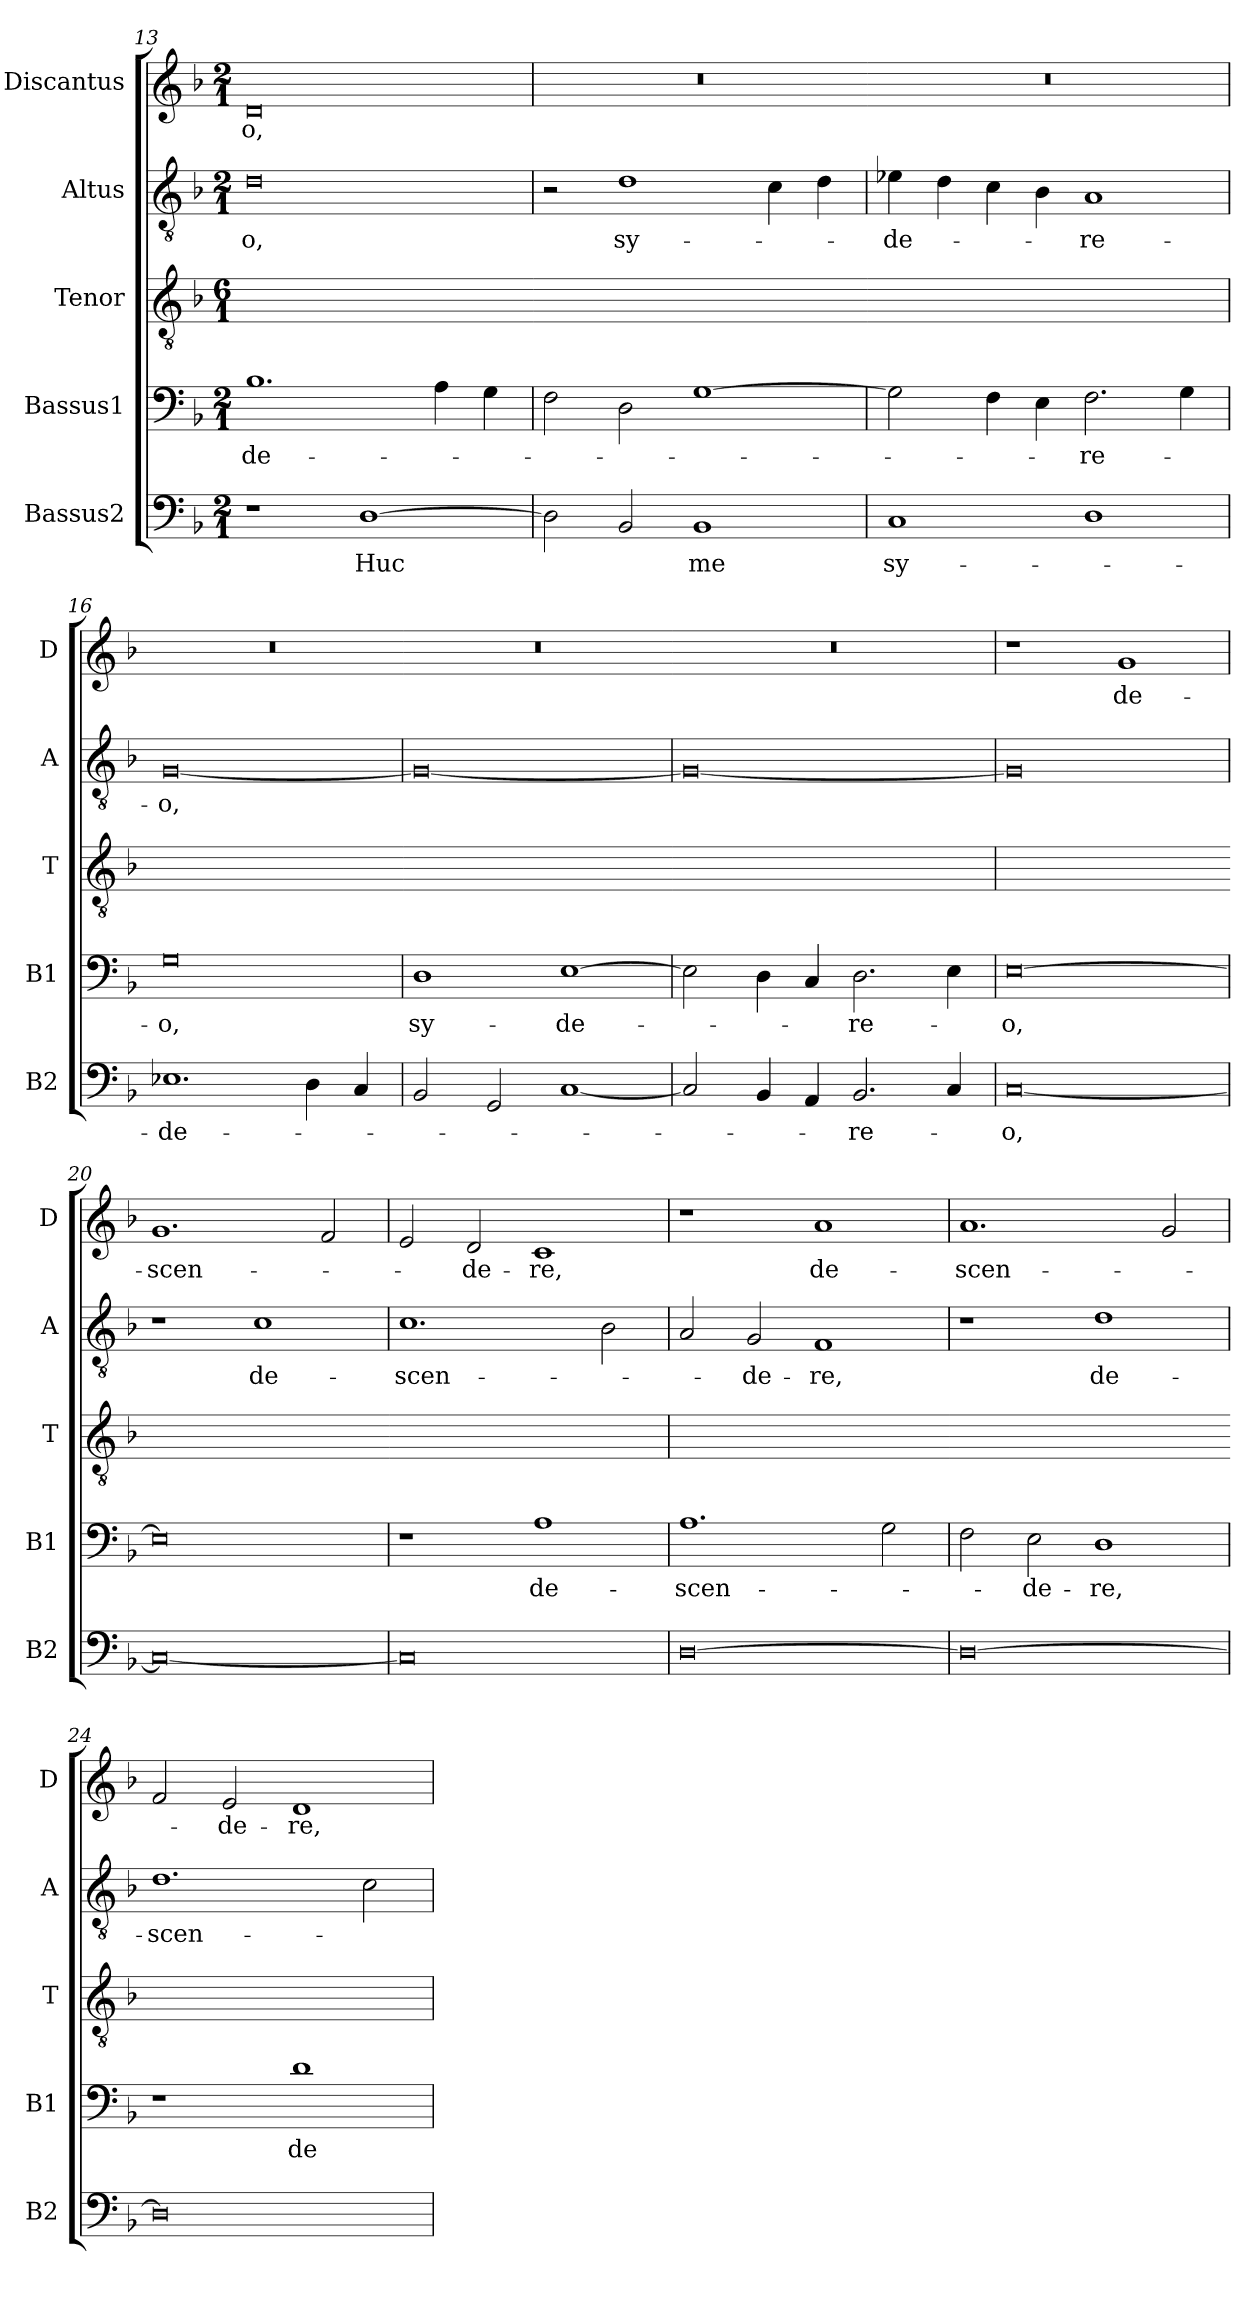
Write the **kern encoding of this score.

**kern	**text	**kern	**text	**kern	**kern	**text	**kern	**text
*part5	*part5	*part4	*part4	*part3	*part2	*part2	*part1	*part1
*staff5	*staff5	*staff4	*staff4	*staff3	*staff2	*staff2	*staff1	*staff1
*I"Bassus2	*	*I"Bassus1	*	*I"Tenor	*I"Altus	*	*I"Discantus	*
*I'B2	*	*I'B1	*	*I'T	*I'A	*	*I'D	*
*clefF4	*	*clefF4	*	*clefGv2	*clefGv2	*	*clefG2	*
*k[b-]	*	*k[b-]	*	*k[b-]	*k[b-]	*	*k[b-]	*
*M2/1	*	*M2/1	*	*M6/1	*M2/1	*	*M2/1	*
=13	=13	=13	=13	=13	=13	=13	=13	=13
!	!	!	!	!LO:N:vis=1	!	!	!	!
1r	.	1.B-	-de-	0r	0d	-o,	0d	-o,
[1D	Huc	.	.	.	.	.	.	.
.	.	4A\	.	.	.	.	.	.
.	.	4G\	.	.	.	.	.	.
=14	=14	=14	=14	=14-	=14	=14	=14	=14
!	!	!	!	!LO:N:vis=1	!	!	!	!
2D\]	.	2F\	.	0ryy	2r	.	0r	.
2BB-/	.	2D\	.	.	1d	sy-	.	.
1BB-	me	[1G	.	.	.	.	.	.
.	.	.	.	.	4c\	.	.	.
.	.	.	.	.	4d\	.	.	.
=15	=15	=15	=15	=15-	=15	=15	=15	=15
!	!	!	!	!LO:N:vis=1	!	!	!	!
1C	sy-	2G\]	.	0ryy	4e-X\	-de-	0r	.
.	.	.	.	.	4d\	.	.	.
.	.	4F\	.	.	4c\	.	.	.
.	.	4E\	.	.	4B-\	.	.	.
1D	.	2.F\	-re-	.	1A	-re-	.	.
.	.	4G\	.	.	.	.	.	.
=16	=16	=16	=16	=16	=16	=16	=16	=16
!	!	!	!	!LO:N:vis=1	!	!	!	!
1.E-X	-de-	0G	-o,	0r	[0G	-o,	0r	.
4D\	.	.	.	.	.	.	.	.
4C/	.	.	.	.	.	.	.	.
=17	=17	=17	=17	=17-	=17	=17	=17	=17
!	!	!	!	!LO:N:vis=1	!	!	!	!
2BB-/	.	1D	sy-	0ryy	0G_	.	0r	.
2GG/	.	.	.	.	.	.	.	.
[1C	.	[1E	-de-	.	.	.	.	.
=18	=18	=18	=18	=18-	=18	=18	=18	=18
!	!	!	!	!LO:N:vis=1	!	!	!	!
2C/]	.	2E\]	.	0ryy	0G_	.	0r	.
4BB-/	.	4D\	.	.	.	.	.	.
4AA/	.	4C/	.	.	.	.	.	.
2.BB-/	-re-	2.D\	-re-	.	.	.	.	.
4C/	.	4E\	.	.	.	.	.	.
=19	=19	=19	=19	=19	=19	=19	=19	=19
!	!	!	!	!LO:N:vis=1	!	!	!	!
[0C	-o,	[0E	-o,	0r	0G]	.	1r	.
.	.	.	.	.	.	.	1g	de-
=20	=20	=20	=20	=20-	=20	=20	=20	=20
!	!	!	!	!LO:N:vis=1	!	!	!	!
0C_	.	0E]	.	0ryy	1r	.	1.g	-scen-
.	.	.	.	.	1c	de-	.	.
.	.	.	.	.	.	.	2f/	.
=21	=21	=21	=21	=21-	=21	=21	=21	=21
!	!	!	!	!LO:N:vis=1	!	!	!	!
0C]	.	1r	.	0ryy	1.c	-scen-	2e/	.
.	.	.	.	.	.	.	2d/	-de-
.	.	1A	de-	.	.	.	1c	-re,
.	.	.	.	.	2B-\	.	.	.
=22	=22	=22	=22	=22	=22	=22	=22	=22
!	!	!	!	!LO:N:vis=1	!	!	!	!
[0D	.	1.A	-scen-	0r	2A/	.	1r	.
.	.	.	.	.	2G/	-de-	.	.
.	.	.	.	.	1F	-re,	1a	de-
.	.	2G\	.	.	.	.	.	.
=23	=23	=23	=23	=23-	=23	=23	=23	=23
!	!	!	!	!LO:N:vis=1	!	!	!	!
0D_	.	2F\	.	0ryy	1r	.	1.a	-scen-
.	.	2E\	-de-	.	.	.	.	.
.	.	1D	-re,	.	1d	de-	.	.
.	.	.	.	.	.	.	2g/	.
=24	=24	=24	=24	=24-	=24	=24	=24	=24
!	!	!	!	!LO:N:vis=1	!	!	!	!
0D]	.	1r	.	0ryy	1.d	-scen-	2f/	.
.	.	.	.	.	.	.	2e/	-de-
.	.	1d	de-	.	.	.	1d	-re,
.	.	.	.	.	2c\	.	.	.
=	=	=	=	=	=	=	=	=
*-	*-	*-	*-	*-	*-	*-	*-	*-
